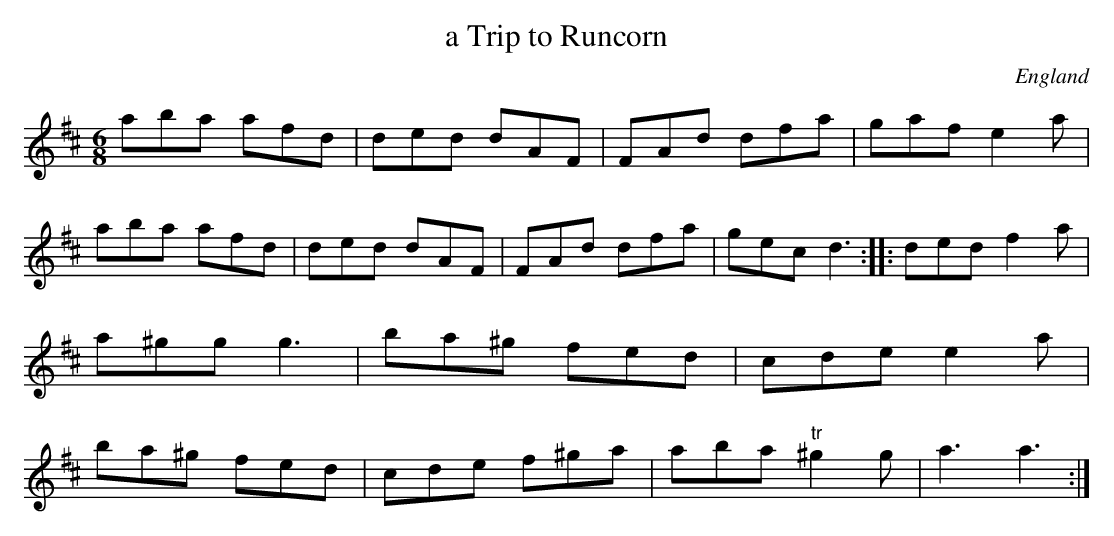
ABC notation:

X:1
T:a Trip to Runcorn
M:6/8
O:England
K:D major
aba afd| ded dAF| FAd dfa| gaf e2a|\
aba afd| ded dAF| FAd dfa| gec d3::\
ded f2a| a^gg g3| ba^g fed| cde e2a|\
ba^g fed| cde f^ga| aba "tr"^g2g| a3 a3:|
